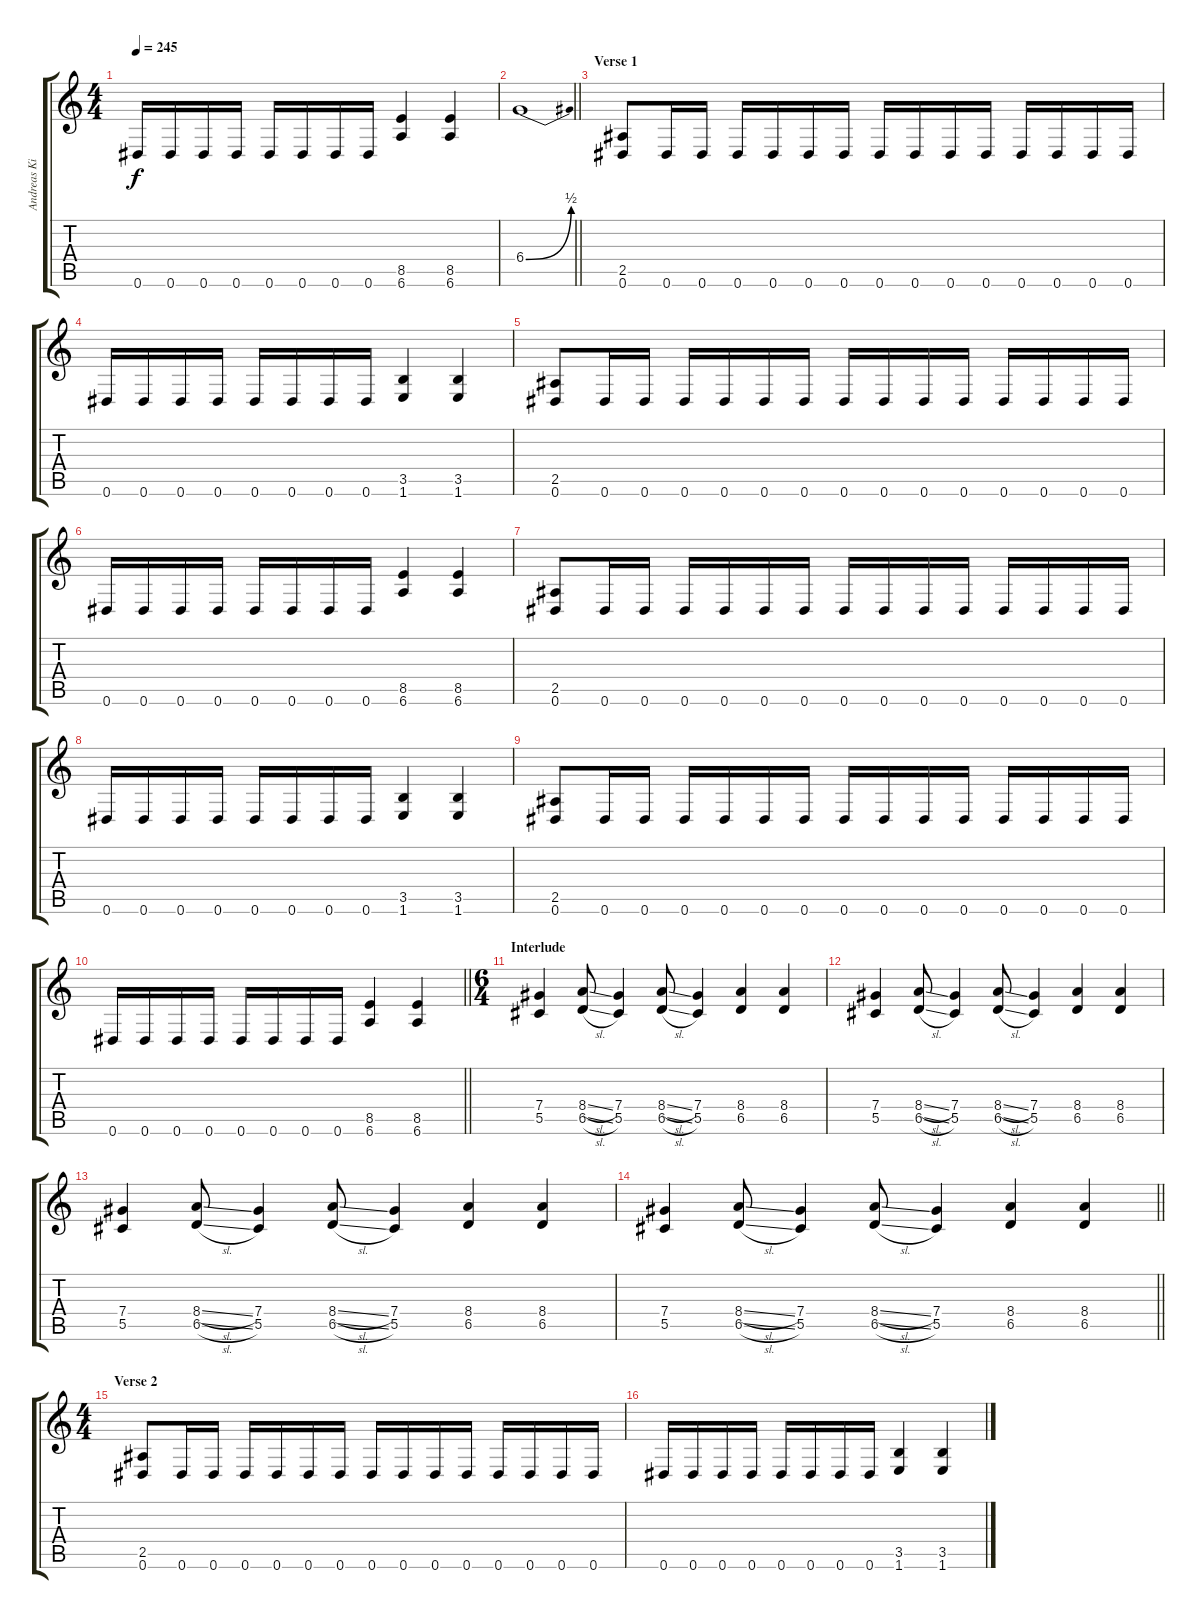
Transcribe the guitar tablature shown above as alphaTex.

\track ("Andreas Kisser" "Andreas Ki") {instrument distortionguitar}
\staff {score tabs}
\tuning (Eb4 Bb3 Gb3 Db3 Ab2 Eb2) {hide}
\ts (4 4)
\tempo 245
\clef g2
\ks c
0.6.16{dy f} 0.6.16 0.6.16 0.6.16 0.6.16 0.6.16 0.6.16 0.6.16 (8.5 6.6).4 (8.5 6.6).4 |
\barLineRight lightlight
6.4{be (bend 0 0 60 2)}.1 |
\section ("" "Verse 1")
(2.5 0.6).8 0.6.16 0.6.16 0.6.16 0.6.16 0.6.16 0.6.16 0.6.16 0.6.16 0.6.16 0.6.16 0.6.16 0.6.16 0.6.16 0.6.16 |
0.6.16 0.6.16 0.6.16 0.6.16 0.6.16 0.6.16 0.6.16 0.6.16 (3.5 1.6).4 (3.5 1.6).4 |
(2.5 0.6).8 0.6.16 0.6.16 0.6.16 0.6.16 0.6.16 0.6.16 0.6.16 0.6.16 0.6.16 0.6.16 0.6.16 0.6.16 0.6.16 0.6.16 |
0.6.16 0.6.16 0.6.16 0.6.16 0.6.16 0.6.16 0.6.16 0.6.16 (8.5 6.6).4 (8.5 6.6).4 |
(2.5 0.6).8 0.6.16 0.6.16 0.6.16 0.6.16 0.6.16 0.6.16 0.6.16 0.6.16 0.6.16 0.6.16 0.6.16 0.6.16 0.6.16 0.6.16 |
0.6.16 0.6.16 0.6.16 0.6.16 0.6.16 0.6.16 0.6.16 0.6.16 (3.5 1.6).4 (3.5 1.6).4 |
(2.5 0.6).8 0.6.16 0.6.16 0.6.16 0.6.16 0.6.16 0.6.16 0.6.16 0.6.16 0.6.16 0.6.16 0.6.16 0.6.16 0.6.16 0.6.16 |
\barLineRight lightlight
0.6.16 0.6.16 0.6.16 0.6.16 0.6.16 0.6.16 0.6.16 0.6.16 (8.5 6.6).4 (8.5 6.6).4 |
\ts (6 4)
\section ("" "Interlude")
(7.4 5.5).4 (8.4{sl} 6.5{sl}).8 (7.4 5.5).4 (8.4{sl} 6.5{sl}).8 (7.4 5.5).4 (8.4 6.5).4 (8.4 6.5).4 |
(7.4 5.5).4 (8.4{sl} 6.5{sl}).8 (7.4 5.5).4 (8.4{sl} 6.5{sl}).8 (7.4 5.5).4 (8.4 6.5).4 (8.4 6.5).4 |
(7.4 5.5).4 (8.4{sl} 6.5{sl}).8 (7.4 5.5).4 (8.4{sl} 6.5{sl}).8 (7.4 5.5).4 (8.4 6.5).4 (8.4 6.5).4 |
\barLineRight lightlight
(7.4 5.5).4 (8.4{sl} 6.5{sl}).8 (7.4 5.5).4 (8.4{sl} 6.5{sl}).8 (7.4 5.5).4 (8.4 6.5).4 (8.4 6.5).4 |
\ts (4 4)
\section ("" "Verse 2")
(2.5 0.6).8 0.6.16 0.6.16 0.6.16 0.6.16 0.6.16 0.6.16 0.6.16 0.6.16 0.6.16 0.6.16 0.6.16 0.6.16 0.6.16 0.6.16 |
0.6.16 0.6.16 0.6.16 0.6.16 0.6.16 0.6.16 0.6.16 0.6.16 (3.5 1.6).4 (3.5 1.6).4
